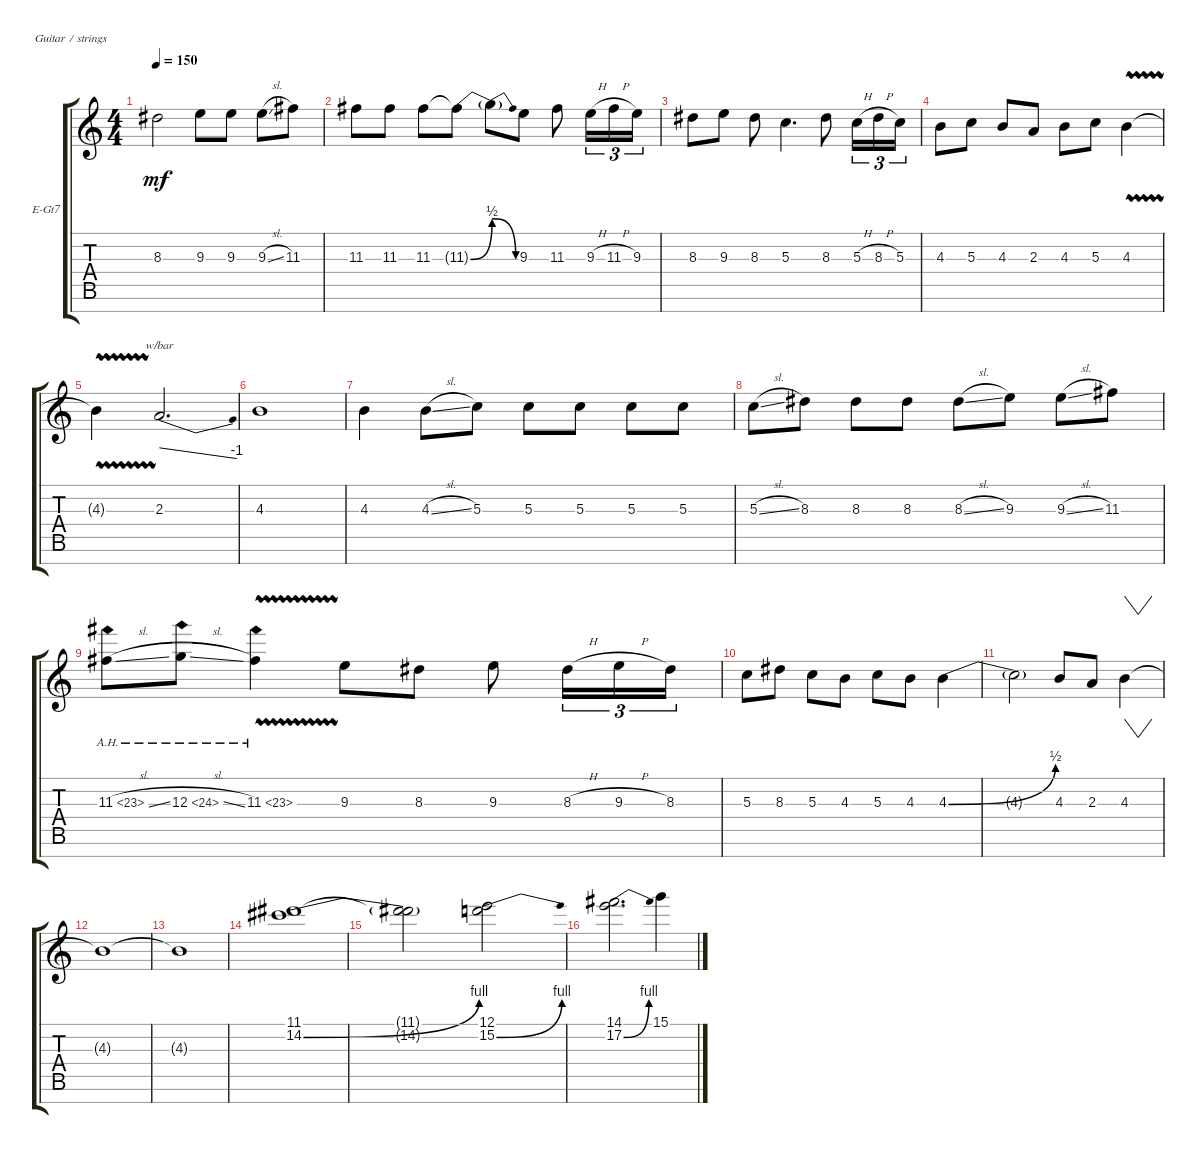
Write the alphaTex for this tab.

\defaultSystemsLayout 4
\bracketExtendMode groupsimilarinstruments
\firstSystemTrackNameOrientation horizontal
\otherSystemsTrackNameOrientation horizontal
\track ("Lead Guitar" "E-Gt7") {instrument distortionguitar}
\staff {score tabs}
\tuning (E4 B3 G3 D3 A2 E2 B1)
\ts (4 4)
\tempo 150
\clef g2
\ks c
8.3{t}.2{dy mf} 9.3.8 9.3.8 9.3{sl}.8 11.3.8 |
11.3.8 11.3.8 11.3.8 11.3{be (bend 0 0 9.6 2) t}.8 11.3{be (release 0 2 10.2 0) t}.8 9.3.8 11.3.8 9.3{h}.16{tu (3 2)} 11.3{h}.16{tu (3 2)} 9.3.16{tu (3 2)} |
8.3.8 9.3.8 8.3.8 5.3.4{d} 8.3.8 5.3{h}.16{tu (3 2)} 8.3{h}.16{tu (3 2)} 5.3.16{tu (3 2)} |
4.3.8 5.3.8 4.3.8 2.3.8 4.3.8 5.3.8 4.3{vw}.4 |
4.3{t}.4 2.3.2{d tbe (dive default 0 0 45 -4)} |
4.3.1 |
4.3.4 4.3{sl}.8 5.3.8 5.3.8 5.3.8 5.3.8 5.3.8 |
5.3{sl}.8 8.3.8 8.3.8 8.3.8 8.3{sl}.8 9.3.8 9.3{sl}.8 11.3.8 |
11.3{ah 12 sl}.8 12.3{ah 12 sl}.8 11.3{ah 12 vw}.4 9.3.8 8.3.8 9.3.8 8.3{h}.16{tu (3 2)} 9.3{h}.16{tu (3 2)} 8.3.16{tu (3 2)} |
5.3.8 8.3.8 5.3.8 4.3.8 5.3.8 4.3.8 4.3{be (bend 0 0 15 2)}.4 |
4.3{t}.2 4.3.8 2.3.8 4.3.4{vw} |
4.3{t}.1 |
4.3{t}.1 |
(11.1 14.2{be (bend 0 0 6.6 4)}).1 |
(11.1{t} 14.2{t}).2 (12.1 15.2{be (bend 0 0 15 4)}).2 |
(14.1 17.2{be (bend 0 0 15 4)}).2{d} 15.1.4
